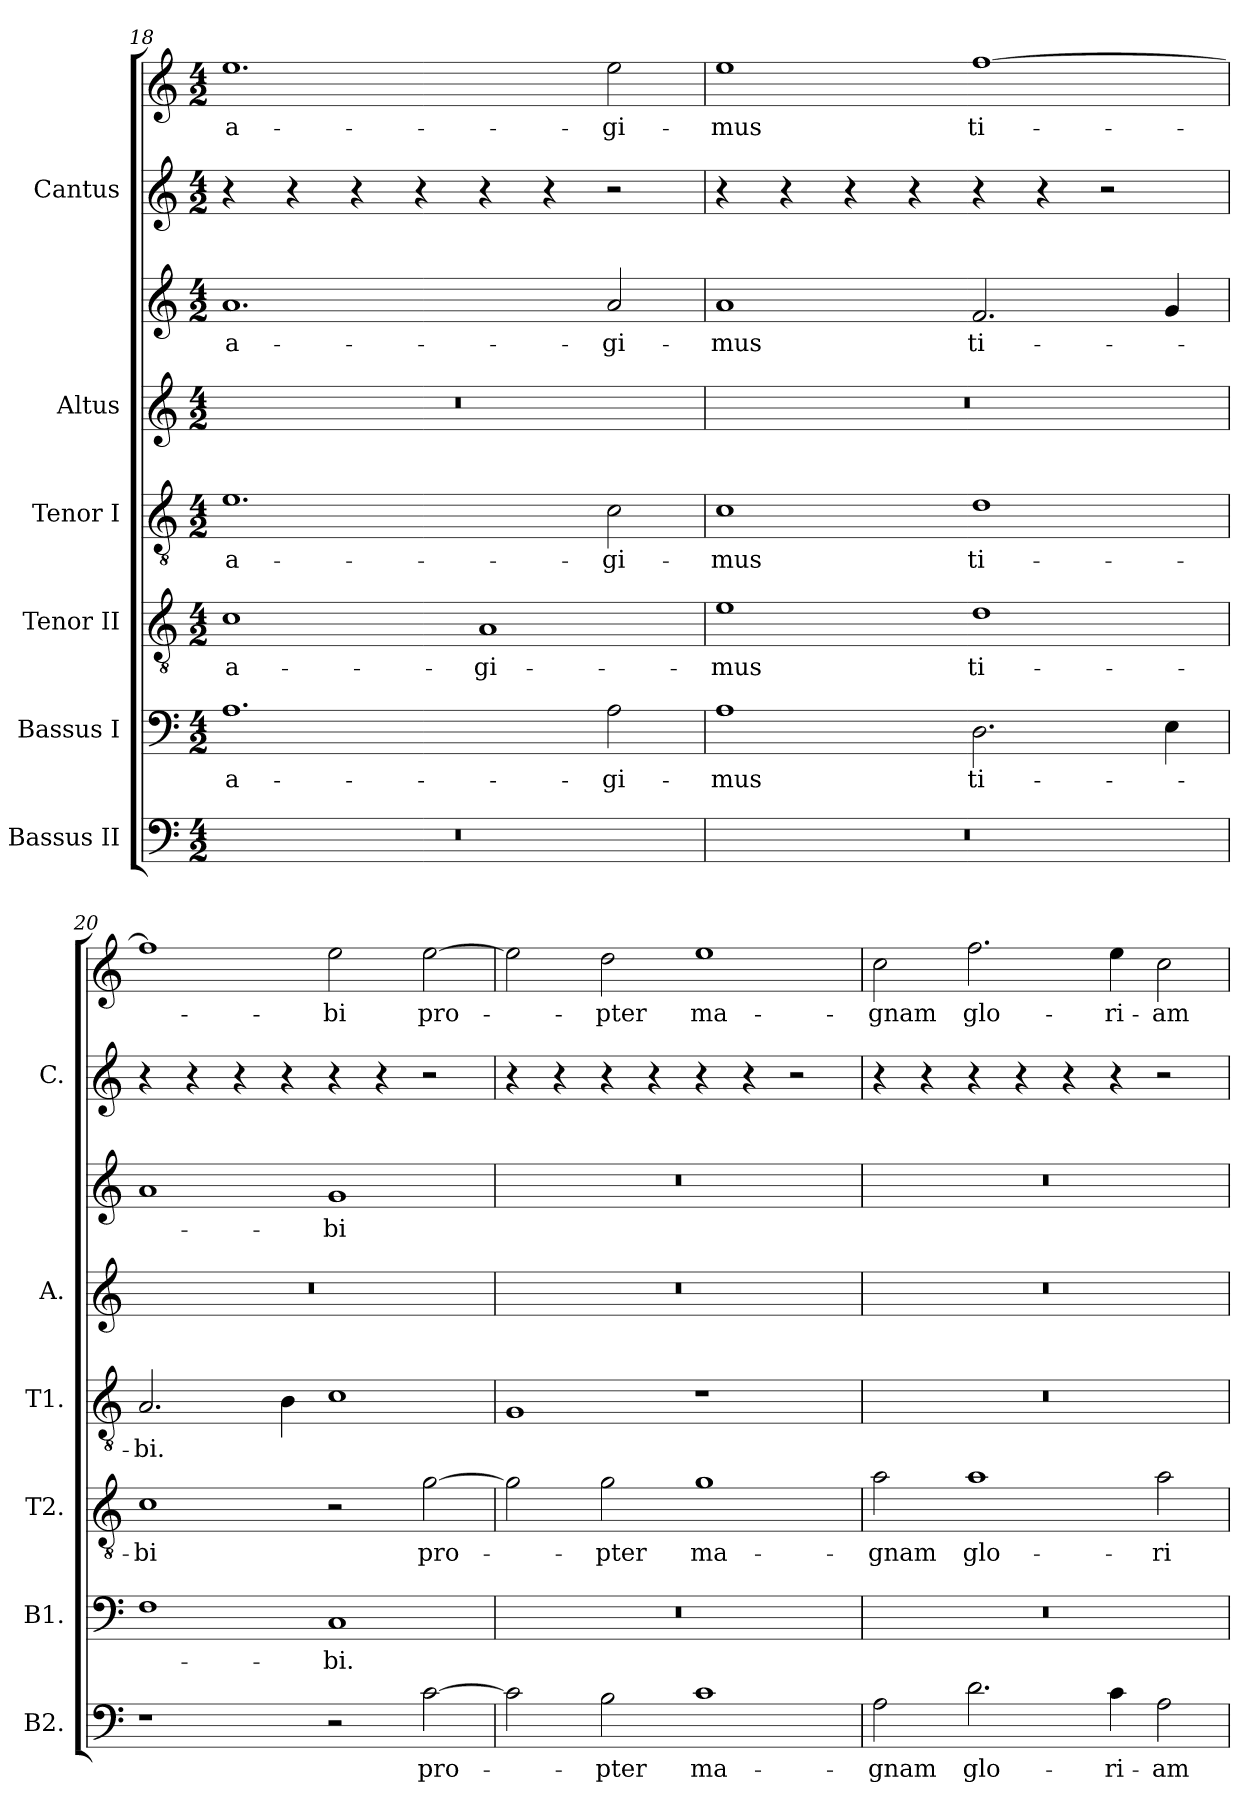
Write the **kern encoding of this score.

**kern	**text	**kern	**text	**kern	**text	**kern	**text	**kern	**kern	**text	**kern	**kern	**text
*part6	*part6	*part5	*part5	*part4	*part4	*part3	*part3	*part2	*part2	*part2	*part1	*part1	*part1
*staff8	*staff8	*staff7	*staff7	*staff6	*staff6	*staff5	*staff5	*staff4	*staff3	*staff3	*staff2	*staff1	*staff1
*I"Bassus II	*	*I"Bassus I	*	*I"Tenor II	*	*I"Tenor I	*	*I"Altus	*	*	*I"Cantus	*	*
*I'B2.	*	*I'B1.	*	*I'T2.	*	*I'T1.	*	*I'A.	*	*	*I'C.	*	*
*clefF4	*	*clefF4	*	*clefGv2	*	*clefGv2	*	*clefG2	*clefG2	*	*clefG2	*clefG2	*
*	*	*	*	*ITrd7c12	*	*ITrd7c12	*	*	*	*	*	*	*
*k[]	*	*k[]	*	*k[]	*	*k[]	*	*k[]	*k[]	*	*k[]	*k[]	*
*C:	*	*C:	*	*C:	*	*C:	*	*C:	*C:	*	*C:	*C:	*
*M4/2	*	*M4/2	*	*M4/2	*	*M4/2	*	*M4/2	*M4/2	*	*M4/2	*M4/2	*
=18	=18	=18	=18	=18	=18	=18	=18	=18	=18	=18	=18	=18	=18
!LO:N:vis=1	!	!	!	!	!	!	!	!	!	!	!	!	!
!	!	!	!LO:LY:b:color=#000000	!	!	!	!	!	!	!	!	!	!
!	!	!	!	!	!LO:LY:b:color=#000000	!	!	!	!	!	!	!	!
!	!	!	!	!	!	!	!LO:LY:b:color=#000000	!LO:N:vis=1	!	!	!	!	!
!	!	!	!	!	!	!	!	!	!	!LO:LY:b:color=#000000	!	!	!
!	!	!	!	!	!	!	!	!	!	!	!	!	!LO:LY:b:color=#000000
0r	.	1.Ai	a-	1Ci	a-	1.Ei	a-	0r	1.ai	a-	4r	1.eei	a-
.	.	.	.	.	.	.	.	.	.	.	4r	.	.
.	.	.	.	.	.	.	.	.	.	.	4r	.	.
.	.	.	.	.	.	.	.	.	.	.	4r	.	.
!	!	!	!	!	!LO:LY:b:color=#000000	!	!	!	!	!	!	!	!
.	.	.	.	1AAi	-gi-	.	.	.	.	.	4r	.	.
.	.	.	.	.	.	.	.	.	.	.	4r	.	.
!	!	!	!LO:LY:b:color=#000000	!	!	!	!	!	!	!	!	!	!
!	!	!	!	!	!	!	!LO:LY:b:color=#000000	!	!	!	!	!	!
!	!	!	!	!	!	!	!	!	!	!LO:LY:b:color=#000000	!	!	!
!	!	!	!	!	!	!	!	!	!	!	!	!	!LO:LY:b:color=#000000
.	.	2Ai\	-gi-	.	.	2Ci\	-gi-	.	2ai/	-gi-	2r	2eei\	-gi-
=19	=19	=19	=19	=19	=19	=19	=19	=19	=19	=19	=19	=19	=19
!LO:N:vis=1	!	!	!	!	!	!	!	!	!	!	!	!	!
!	!	!	!LO:LY:b:color=#000000	!	!	!	!	!	!	!	!	!	!
!	!	!	!	!	!LO:LY:b:color=#000000	!	!	!	!	!	!	!	!
!	!	!	!	!	!	!	!LO:LY:b:color=#000000	!LO:N:vis=1	!	!	!	!	!
!	!	!	!	!	!	!	!	!	!	!LO:LY:b:color=#000000	!	!	!
!	!	!	!	!	!	!	!	!	!	!	!	!	!LO:LY:b:color=#000000
0r	.	1Ai	-mus	1Ei	-mus	1Ci	-mus	0r	1ai	-mus	4r	1eei	-mus
.	.	.	.	.	.	.	.	.	.	.	4r	.	.
.	.	.	.	.	.	.	.	.	.	.	4r	.	.
.	.	.	.	.	.	.	.	.	.	.	4r	.	.
!	!	!	!LO:LY:b:color=#000000	!	!	!	!	!	!	!	!	!	!
!	!	!	!	!	!LO:LY:b:color=#000000	!	!	!	!	!	!	!	!
!	!	!	!	!	!	!	!LO:LY:b:color=#000000	!	!	!	!	!	!
!	!	!	!	!	!	!	!	!	!	!LO:LY:b:color=#000000	!	!	!
!	!	!	!	!	!	!	!	!	!	!	!	!	!LO:LY:b:color=#000000
.	.	2.Di\	ti-	1Di	ti-	1Di	ti-	.	2.fi/	ti-	4r	[1ffi	ti-
.	.	.	.	.	.	.	.	.	.	.	4r	.	.
.	.	.	.	.	.	.	.	.	.	.	2r	.	.
.	.	4Ei\	.	.	.	.	.	.	4gi/	.	.	.	.
=20	=20	=20	=20	=20	=20	=20	=20	=20	=20	=20	=20	=20	=20
!	!	!	!	!	!LO:LY:b:color=#000000	!	!	!	!	!	!	!	!
!	!	!	!	!	!	!	!LO:LY:b:color=#000000	!LO:N:vis=1	!	!	!	!	!
1r	.	1Fi	.	1Ci	-bi	2.AAi/	-bi.	0r	1ai	.	4r	1ffi]	.
.	.	.	.	.	.	.	.	.	.	.	4r	.	.
.	.	.	.	.	.	.	.	.	.	.	4r	.	.
.	.	.	.	.	.	4BBi\	.	.	.	.	4r	.	.
!	!	!	!LO:LY:b:color=#000000	!	!	!	!	!	!	!	!	!	!
!	!	!	!	!	!	!	!	!	!	!LO:LY:b:color=#000000	!	!	!
!	!	!	!	!	!	!	!	!	!	!	!	!	!LO:LY:b:color=#000000
2r	.	1Ci	-bi.	2r	.	1Ci	.	.	1gi	-bi	4r	2eei\	-bi
.	.	.	.	.	.	.	.	.	.	.	4r	.	.
!	!LO:LY:b:color=#000000	!	!	!	!	!	!	!	!	!	!	!	!
!	!	!	!	!	!LO:LY:b:color=#000000	!	!	!	!	!	!	!	!
!	!	!	!	!	!	!	!	!	!	!	!	!	!LO:LY:b:color=#000000
[2ci\	pro-	.	.	[2Gi\	pro-	.	.	.	.	.	2r	[2eei\	pro-
=21	=21	=21	=21	=21	=21	=21	=21	=21	=21	=21	=21	=21	=21
!	!	!LO:N:vis=1	!	!	!	!	!	!LO:N:vis=1	!LO:N:vis=1	!	!	!	!
2ci\]	.	0r	.	2Gi\]	.	1GGi	.	0r	0r	.	4r	2eei\]	.
.	.	.	.	.	.	.	.	.	.	.	4r	.	.
!	!LO:LY:b:color=#000000	!	!	!	!	!	!	!	!	!	!	!	!
!	!	!	!	!	!LO:LY:b:color=#000000	!	!	!	!	!	!	!	!
!	!	!	!	!	!	!	!	!	!	!	!	!	!LO:LY:b:color=#000000
2Bi\	-pter	.	.	2Gi\	-pter	.	.	.	.	.	4r	2ddi\	-pter
.	.	.	.	.	.	.	.	.	.	.	4r	.	.
!	!LO:LY:b:color=#000000	!	!	!	!	!	!	!	!	!	!	!	!
!	!	!	!	!	!LO:LY:b:color=#000000	!	!	!	!	!	!	!	!
!	!	!	!	!	!	!	!	!	!	!	!	!	!LO:LY:b:color=#000000
1ci	ma-	.	.	1Gi	ma-	1r	.	.	.	.	4r	1eei	ma-
.	.	.	.	.	.	.	.	.	.	.	4r	.	.
.	.	.	.	.	.	.	.	.	.	.	2r	.	.
!!LO:LB:g=z
=22	=22	=22	=22	=22	=22	=22	=22	=22	=22	=22	=22	=22	=22
!	!LO:LY:b:color=#000000	!LO:N:vis=1	!	!	!	!	!	!	!	!	!	!	!
!	!	!	!	!	!LO:LY:b:color=#000000	!LO:N:vis=1	!	!LO:N:vis=1	!LO:N:vis=1	!	!	!	!
!	!	!	!	!	!	!	!	!	!	!	!	!	!LO:LY:b:color=#000000
2Ai\	-gnam	0r	.	2Ai\	-gnam	0r	.	0r	0r	.	4r	2cci\	-gnam
.	.	.	.	.	.	.	.	.	.	.	4r	.	.
!	!LO:LY:b:color=#000000	!	!	!	!	!	!	!	!	!	!	!	!
!	!	!	!	!	!LO:LY:b:color=#000000	!	!	!	!	!	!	!	!
!	!	!	!	!	!	!	!	!	!	!	!	!	!LO:LY:b:color=#000000
2.di\	glo-	.	.	1Ai	glo-	.	.	.	.	.	4r	2.ffi\	glo-
.	.	.	.	.	.	.	.	.	.	.	4r	.	.
.	.	.	.	.	.	.	.	.	.	.	4r	.	.
!	!LO:LY:b:color=#000000	!	!	!	!	!	!	!	!	!	!	!	!
!	!	!	!	!	!	!	!	!	!	!	!	!	!LO:LY:b:color=#000000
4ci\	-ri-	.	.	.	.	.	.	.	.	.	4r	4eei\	-ri-
!	!LO:LY:b:color=#000000	!	!	!	!	!	!	!	!	!	!	!	!
!	!	!	!	!	!LO:LY:b:color=#000000	!	!	!	!	!	!	!	!
!	!	!	!	!	!	!	!	!	!	!	!	!	!LO:LY:b:color=#000000
2Ai\	-am	.	.	2Ai\	-ri-	.	.	.	.	.	2r	2cci\	-am
=	=	=	=	=	=	=	=	=	=	=	=	=	=
*-	*-	*-	*-	*-	*-	*-	*-	*-	*-	*-	*-	*-	*-
